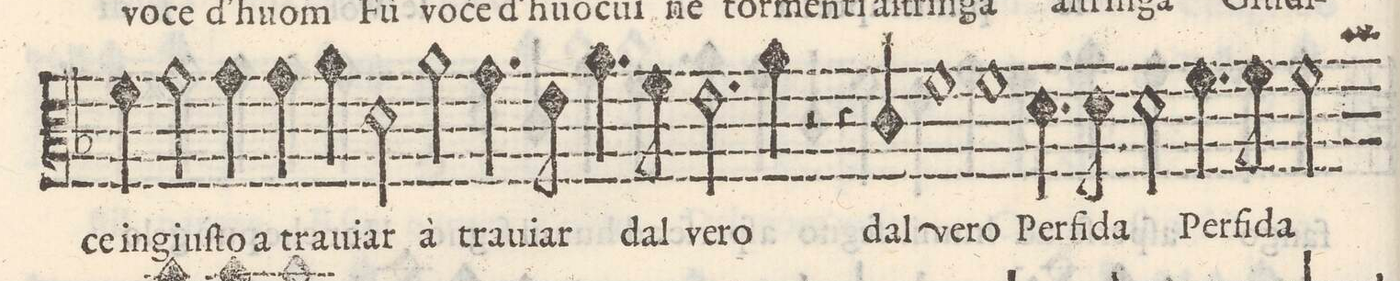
**kern	**text
*I"QVINTO	*
*clefC3	*
*k[b-]	*
*met(C)	*
*M2/1	*
4f#\	ce in
2g\	giu-
4g\	ſto a
4g\	tra-
4a\	-ui-
=11-	=11-
2d\	-ar
2a\	à
4.g\	tra-
8e\	-ui-
4.a\	-ar
8fny\	dal
=12-	=12-
2.e\	ve-
4a\	-ro
2r	.
4r	.
4c/	dal
=13-	=13-
1f	ve-
1f	-ro
=14-	=14-
4.d\	Per-
8d\	-fi-
2d\	-da
4.f\	Per-
8f\	-fi-
2f\	-da
=15-	=15-
*-	*-
